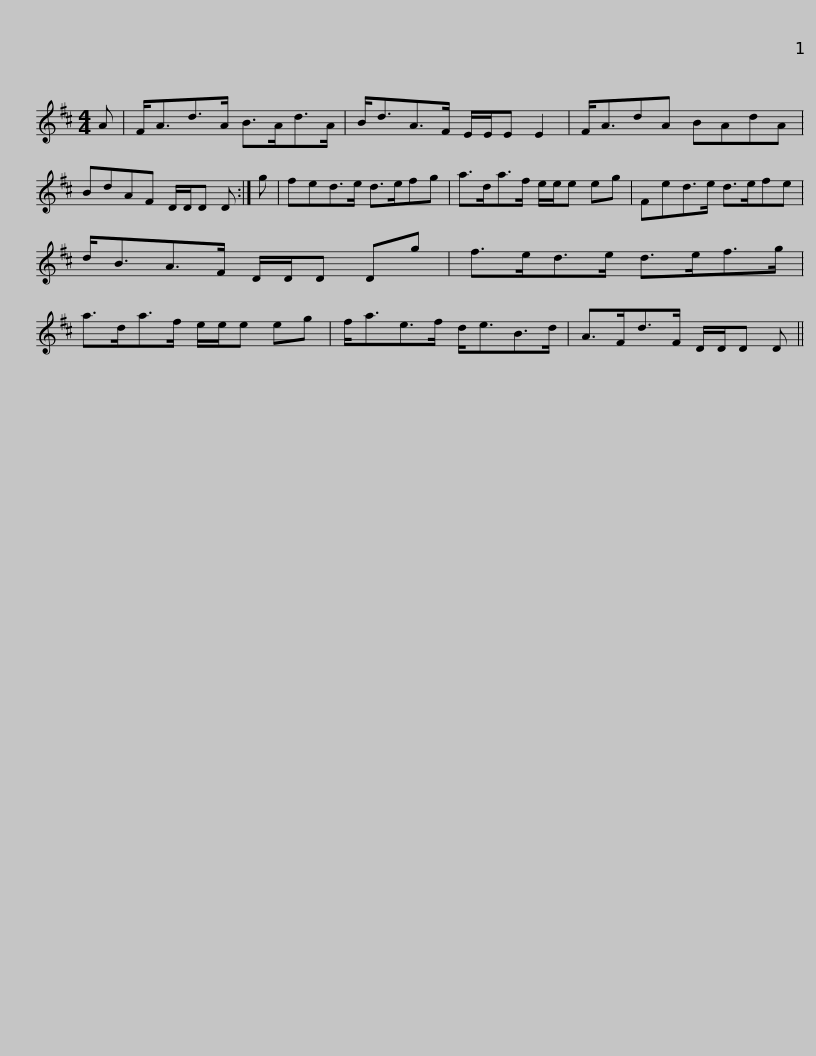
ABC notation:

X:1
L:1/8
M:4/4
I:linebreak $
K:D
V:1 treble
V:1
 A | F<Ad>A B>Ad>A | B<dA>F E/E/E E2 | F<AdA BAdA | BdAF D/D/D D :| %5
 g |$ fed>e d>efg | a>da>f e/e/e eg | Fed>e d>efe | d<BA>F D/D/D Dg |$ %10
 f>ed>e d>ef>g | a>da>f e/e/e eg | f<ae>f d<eB>d | A>Fd>F D/D/D D || %14
